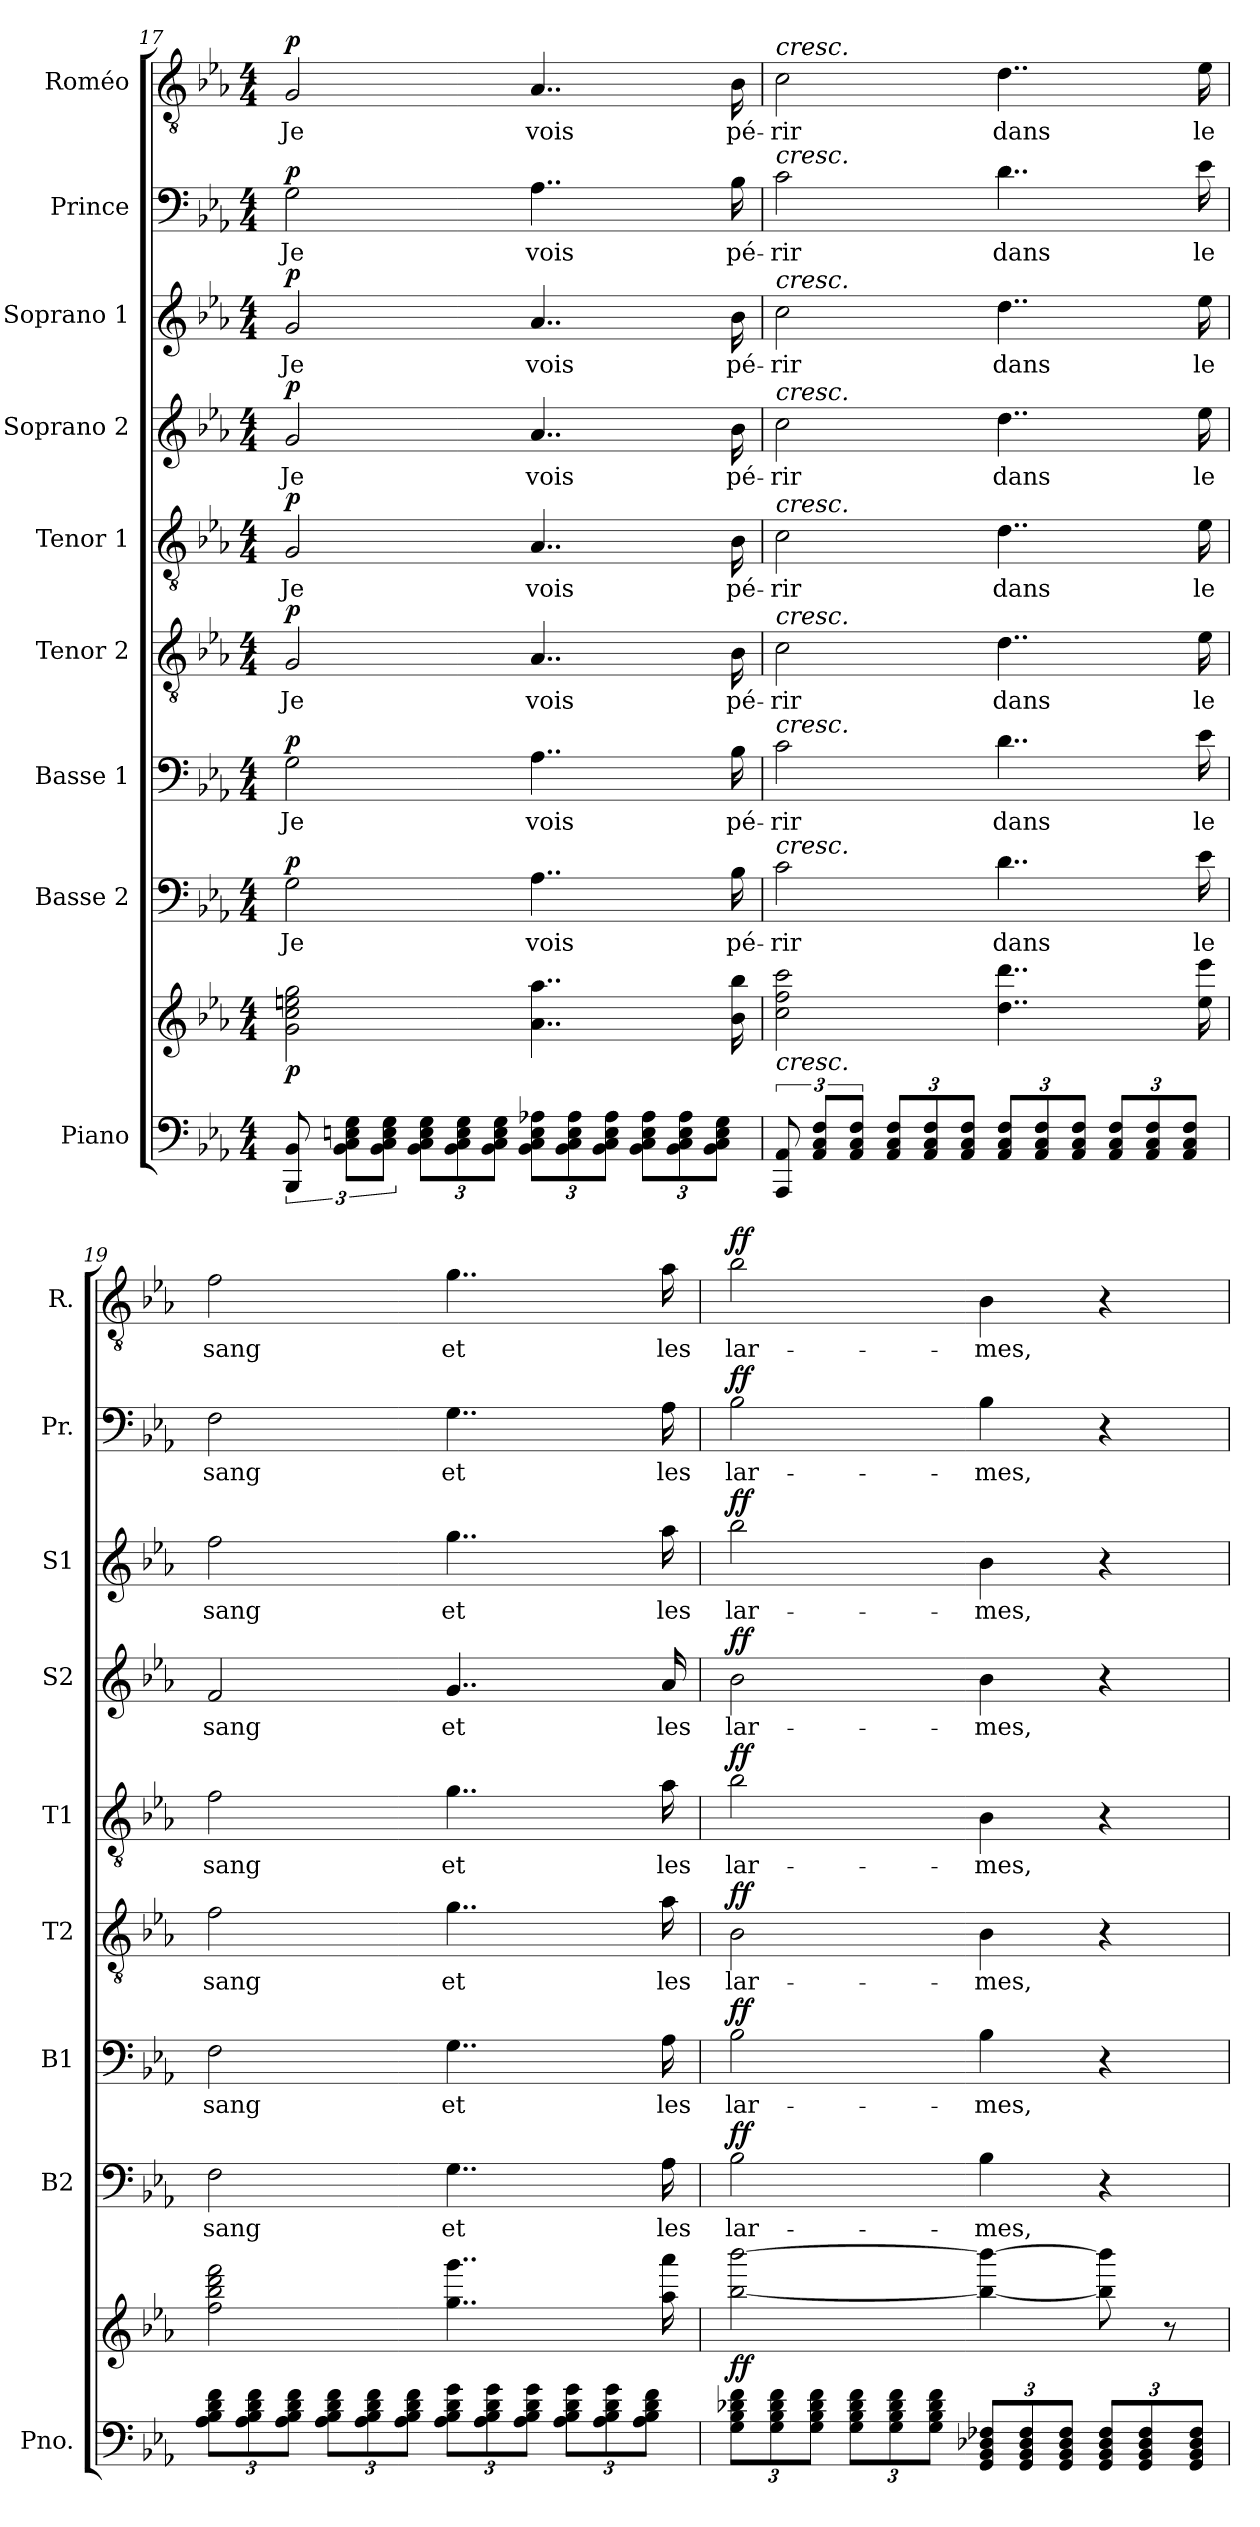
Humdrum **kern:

**kern	**kern	**dynam	**kern	**text	**dynam	**kern	**text	**dynam	**kern	**text	**dynam	**kern	**text	**dynam	**kern	**text	**dynam	**kern	**text	**dynam	**kern	**text	**dynam	**kern	**text	**dynam
*part9	*part9	*part9	*part8	*part8	*part8	*part7	*part7	*part7	*part6	*part6	*part6	*part5	*part5	*part5	*part4	*part4	*part4	*part3	*part3	*part3	*part2	*part2	*part2	*part1	*part1	*part1
*staff10	*staff9	*staff9/10	*staff8	*staff8	*staff8	*staff7	*staff7	*staff7	*staff6	*staff6	*staff6	*staff5	*staff5	*staff5	*staff4	*staff4	*staff4	*staff3	*staff3	*staff3	*staff2	*staff2	*staff2	*staff1	*staff1	*staff1
*I"Piano	*	*	*I"Basse 2	*	*	*I"Basse 1	*	*	*I"Tenor 2	*	*	*I"Tenor 1	*	*	*I"Soprano 2	*	*	*I"Soprano 1	*	*	*I"Prince	*	*	*I"Roméo	*	*
*I'Pno.	*	*	*I'B2	*	*	*I'B1	*	*	*I'T2	*	*	*I'T1	*	*	*I'S2	*	*	*I'S1	*	*	*I'Pr.	*	*	*I'R.	*	*
*clefF4	*clefG2	*	*clefF4	*	*	*clefF4	*	*	*clefGv2	*	*	*clefGv2	*	*	*clefG2	*	*	*clefG2	*	*	*clefF4	*	*	*clefGv2	*	*
*k[b-e-a-]	*k[b-e-a-]	*	*k[b-e-a-]	*	*	*k[b-e-a-]	*	*	*k[b-e-a-]	*	*	*k[b-e-a-]	*	*	*k[b-e-a-]	*	*	*k[b-e-a-]	*	*	*k[b-e-a-]	*	*	*k[b-e-a-]	*	*
*M4/4	*M4/4	*	*M4/4	*	*	*M4/4	*	*	*M4/4	*	*	*M4/4	*	*	*M4/4	*	*	*M4/4	*	*	*M4/4	*	*	*M4/4	*	*
=17	=17	=17	=17	=17	=17	=17	=17	=17	=17	=17	=17	=17	=17	=17	=17	=17	=17	=17	=17	=17	=17	=17	=17	=17	=17	=17
!	!	!LO:DY:b	!	!LO:LY:b	!LO:DY:a	!	!LO:LY:b	!LO:DY:a	!	!LO:LY:b	!LO:DY:a	!	!LO:LY:b	!LO:DY:a	!	!LO:LY:b	!LO:DY:a	!	!LO:LY:b	!LO:DY:a	!	!LO:LY:b	!LO:DY:a	!	!LO:LY:b	!LO:DY:a
12BBB-/ 12BB-/	2g\ 2cc\ 2een\ 2gg\	p	2G\	Je	p	2G\	Je	p	2G/	Je	p	2G/	Je	p	2g/	Je	p	2g/	Je	p	2G\	Je	p	2G/	Je	p
12BB-\ 12C\ 12En\ 12G\L	.	.	.	.	.	.	.	.	.	.	.	.	.	.	.	.	.	.	.	.	.	.	.	.	.	.
12BB-\ 12C\ 12E\ 12G\J	.	.	.	.	.	.	.	.	.	.	.	.	.	.	.	.	.	.	.	.	.	.	.	.	.	.
*Xbrackettup	*	*	*	*	*	*	*	*	*	*	*	*	*	*	*	*	*	*	*	*	*	*	*	*	*	*
12BB-\ 12C\ 12E\ 12G\L	.	.	.	.	.	.	.	.	.	.	.	.	.	.	.	.	.	.	.	.	.	.	.	.	.	.
12BB-\ 12C\ 12E\ 12G\	.	.	.	.	.	.	.	.	.	.	.	.	.	.	.	.	.	.	.	.	.	.	.	.	.	.
12BB-\ 12C\ 12E\ 12G\J	.	.	.	.	.	.	.	.	.	.	.	.	.	.	.	.	.	.	.	.	.	.	.	.	.	.
!	!	!	!	!LO:LY:b	!	!	!LO:LY:b	!	!	!LO:LY:b	!	!	!LO:LY:b	!	!	!LO:LY:b	!	!	!LO:LY:b	!	!	!LO:LY:b	!	!	!LO:LY:b	!
12BB-\ 12C\ 12E\ 12A-X\L	4..a-\ 4..aa-\	.	4..A-\	vois	.	4..A-\	vois	.	4..A-/	vois	.	4..A-/	vois	.	4..a-/	vois	.	4..a-/	vois	.	4..A-\	vois	.	4..A-/	vois	.
12BB-\ 12C\ 12E\ 12A-\	.	.	.	.	.	.	.	.	.	.	.	.	.	.	.	.	.	.	.	.	.	.	.	.	.	.
12BB-\ 12C\ 12E\ 12A-\J	.	.	.	.	.	.	.	.	.	.	.	.	.	.	.	.	.	.	.	.	.	.	.	.	.	.
12BB-\ 12C\ 12E\ 12A-\L	.	.	.	.	.	.	.	.	.	.	.	.	.	.	.	.	.	.	.	.	.	.	.	.	.	.
12BB-\ 12C\ 12E\ 12A-\	.	.	.	.	.	.	.	.	.	.	.	.	.	.	.	.	.	.	.	.	.	.	.	.	.	.
12BB-\ 12C\ 12E\ 12G\J	.	.	.	.	.	.	.	.	.	.	.	.	.	.	.	.	.	.	.	.	.	.	.	.	.	.
!	!	!	!	!LO:LY:b	!	!	!LO:LY:b	!	!	!LO:LY:b	!	!	!LO:LY:b	!	!	!LO:LY:b	!	!	!LO:LY:b	!	!	!LO:LY:b	!	!	!LO:LY:b	!
.	16b-\ 16bb-\	.	16B-\	pé-	.	16B-\	pé-	.	16B-\	pé-	.	16B-\	pé-	.	16b-\	pé-	.	16b-\	pé-	.	16B-\	pé-	.	16B-\	pé-	.
!!LO:PB:g=z
=18	=18	=18	=18	=18	=18	=18	=18	=18	=18	=18	=18	=18	=18	=18	=18	=18	=18	=18	=18	=18	=18	=18	=18	=18	=18	=18
*brackettup	*	*	*	*	*	*	*	*	*	*	*	*	*	*	*	*	*	*	*	*	*	*	*	*	*	*
!	!	!	!	!	!	!	!	!	!	!	!	!	!	!	!	!	!	!	!	!	!	!	!	!LO:TX:a:i:t=cresc.	!	!
!	!	!	!	!	!	!	!	!	!	!	!	!	!	!	!	!	!	!	!	!	!LO:TX:a:i:t=cresc.	!	!	!	!	!
!	!	!	!	!	!	!	!	!	!	!	!	!	!	!	!	!	!	!LO:TX:a:i:t=cresc.	!	!	!	!	!	!	!	!
!	!	!	!	!	!	!	!	!	!	!	!	!	!	!	!LO:TX:a:i:t=cresc.	!	!	!	!	!	!	!	!	!	!	!
!	!	!	!	!	!	!	!	!	!	!	!	!LO:TX:a:i:t=cresc.	!	!	!	!	!	!	!	!	!	!	!	!	!	!
!	!	!	!	!	!	!	!	!	!LO:TX:a:i:t=cresc.	!	!	!	!	!	!	!	!	!	!	!	!	!	!	!	!	!
!	!	!	!	!	!	!LO:TX:a:i:t=cresc.	!	!	!	!	!	!	!	!	!	!	!	!	!	!	!	!	!	!	!	!
!	!	!	!LO:TX:a:i:t=cresc.	!	!	!	!	!	!	!	!	!	!	!	!	!	!	!	!	!	!	!	!	!	!	!
!	!LO:TX:b:i:t=cresc.	!	!	!	!	!	!	!	!	!	!	!	!	!	!	!	!	!	!	!	!	!	!	!	!	!
!	!	!	!	!LO:LY:b	!	!	!LO:LY:b	!	!	!LO:LY:b	!	!	!LO:LY:b	!	!	!LO:LY:b	!	!	!LO:LY:b	!	!	!LO:LY:b	!	!	!LO:LY:b	!
12AAA-/ 12AA-/	2cc\ 2ff\ 2ccc\	.	2c\	-rir	.	2c\	-rir	.	2c\	-rir	.	2c\	-rir	.	2cc\	-rir	.	2cc\	-rir	.	2c\	-rir	.	2c\	-rir	.
12AA-/ 12C/ 12F/L	.	.	.	.	.	.	.	.	.	.	.	.	.	.	.	.	.	.	.	.	.	.	.	.	.	.
12AA-/ 12C/ 12F/J	.	.	.	.	.	.	.	.	.	.	.	.	.	.	.	.	.	.	.	.	.	.	.	.	.	.
*Xbrackettup	*	*	*	*	*	*	*	*	*	*	*	*	*	*	*	*	*	*	*	*	*	*	*	*	*	*
12AA-/ 12C/ 12F/L	.	.	.	.	.	.	.	.	.	.	.	.	.	.	.	.	.	.	.	.	.	.	.	.	.	.
12AA-/ 12C/ 12F/	.	.	.	.	.	.	.	.	.	.	.	.	.	.	.	.	.	.	.	.	.	.	.	.	.	.
12AA-/ 12C/ 12F/J	.	.	.	.	.	.	.	.	.	.	.	.	.	.	.	.	.	.	.	.	.	.	.	.	.	.
!	!	!	!	!LO:LY:b	!	!	!LO:LY:b	!	!	!LO:LY:b	!	!	!LO:LY:b	!	!	!LO:LY:b	!	!	!LO:LY:b	!	!	!LO:LY:b	!	!	!LO:LY:b	!
12AA-/ 12C/ 12F/L	4..dd\ 4..ddd\	.	4..d\	dans	.	4..d\	dans	.	4..d\	dans	.	4..d\	dans	.	4..dd\	dans	.	4..dd\	dans	.	4..d\	dans	.	4..d\	dans	.
12AA-/ 12C/ 12F/	.	.	.	.	.	.	.	.	.	.	.	.	.	.	.	.	.	.	.	.	.	.	.	.	.	.
12AA-/ 12C/ 12F/J	.	.	.	.	.	.	.	.	.	.	.	.	.	.	.	.	.	.	.	.	.	.	.	.	.	.
12AA-/ 12C/ 12F/L	.	.	.	.	.	.	.	.	.	.	.	.	.	.	.	.	.	.	.	.	.	.	.	.	.	.
12AA-/ 12C/ 12F/	.	.	.	.	.	.	.	.	.	.	.	.	.	.	.	.	.	.	.	.	.	.	.	.	.	.
12AA-/ 12C/ 12F/J	.	.	.	.	.	.	.	.	.	.	.	.	.	.	.	.	.	.	.	.	.	.	.	.	.	.
!	!	!	!	!LO:LY:b	!	!	!LO:LY:b	!	!	!LO:LY:b	!	!	!LO:LY:b	!	!	!LO:LY:b	!	!	!LO:LY:b	!	!	!LO:LY:b	!	!	!LO:LY:b	!
.	16ee-\ 16eee-\	.	16e-\	le	.	16e-\	le	.	16e-\	le	.	16e-\	le	.	16ee-\	le	.	16ee-\	le	.	16e-\	le	.	16e-\	le	.
=19	=19	=19	=19	=19	=19	=19	=19	=19	=19	=19	=19	=19	=19	=19	=19	=19	=19	=19	=19	=19	=19	=19	=19	=19	=19	=19
!	!	!	!	!LO:LY:b	!	!	!LO:LY:b	!	!	!LO:LY:b	!	!	!LO:LY:b	!	!	!LO:LY:b	!	!	!LO:LY:b	!	!	!LO:LY:b	!	!	!LO:LY:b	!
12A-\ 12B-\ 12d\ 12f\L	2ff\ 2bb-\ 2ddd\ 2fff\	.	2F\	sang	.	2F\	sang	.	2f\	sang	.	2f\	sang	.	2f/	sang	.	2ff\	sang	.	2F\	sang	.	2f\	sang	.
12A-\ 12B-\ 12d\ 12f\	.	.	.	.	.	.	.	.	.	.	.	.	.	.	.	.	.	.	.	.	.	.	.	.	.	.
12A-\ 12B-\ 12d\ 12f\J	.	.	.	.	.	.	.	.	.	.	.	.	.	.	.	.	.	.	.	.	.	.	.	.	.	.
12A-\ 12B-\ 12d\ 12f\L	.	.	.	.	.	.	.	.	.	.	.	.	.	.	.	.	.	.	.	.	.	.	.	.	.	.
12A-\ 12B-\ 12d\ 12f\	.	.	.	.	.	.	.	.	.	.	.	.	.	.	.	.	.	.	.	.	.	.	.	.	.	.
12A-\ 12B-\ 12d\ 12f\J	.	.	.	.	.	.	.	.	.	.	.	.	.	.	.	.	.	.	.	.	.	.	.	.	.	.
!	!	!	!	!LO:LY:b	!	!	!LO:LY:b	!	!	!LO:LY:b	!	!	!LO:LY:b	!	!	!LO:LY:b	!	!	!LO:LY:b	!	!	!LO:LY:b	!	!	!LO:LY:b	!
12A-\ 12B-\ 12d\ 12g\L	4..gg\ 4..ggg\	.	4..G\	et	.	4..G\	et	.	4..g\	et	.	4..g\	et	.	4..g/	et	.	4..gg\	et	.	4..G\	et	.	4..g\	et	.
12A-\ 12B-\ 12d\ 12g\	.	.	.	.	.	.	.	.	.	.	.	.	.	.	.	.	.	.	.	.	.	.	.	.	.	.
12A-\ 12B-\ 12d\ 12g\J	.	.	.	.	.	.	.	.	.	.	.	.	.	.	.	.	.	.	.	.	.	.	.	.	.	.
12A-\ 12B-\ 12d\ 12g\L	.	.	.	.	.	.	.	.	.	.	.	.	.	.	.	.	.	.	.	.	.	.	.	.	.	.
12A-\ 12B-\ 12d\ 12g\	.	.	.	.	.	.	.	.	.	.	.	.	.	.	.	.	.	.	.	.	.	.	.	.	.	.
12A-\ 12B-\ 12d\ 12f\J	.	.	.	.	.	.	.	.	.	.	.	.	.	.	.	.	.	.	.	.	.	.	.	.	.	.
!	!	!	!	!LO:LY:b	!	!	!LO:LY:b	!	!	!LO:LY:b	!	!	!LO:LY:b	!	!	!LO:LY:b	!	!	!LO:LY:b	!	!	!LO:LY:b	!	!	!LO:LY:b	!
.	16aa-\ 16aaa-\	.	16A-\	les	.	16A-\	les	.	16a-\	les	.	16a-\	les	.	16a-/	les	.	16aa-\	les	.	16A-\	les	.	16a-\	les	.
!!LO:PB:g=z
=20	=20	=20	=20	=20	=20	=20	=20	=20	=20	=20	=20	=20	=20	=20	=20	=20	=20	=20	=20	=20	=20	=20	=20	=20	=20	=20
!	!	!LO:DY:b	!	!LO:LY:b	!LO:DY:a	!	!LO:LY:b	!LO:DY:a	!	!LO:LY:b	!LO:DY:a	!	!LO:LY:b	!LO:DY:a	!	!LO:LY:b	!LO:DY:a	!	!LO:LY:b	!LO:DY:a	!	!LO:LY:b	!LO:DY:a	!	!LO:LY:b	!LO:DY:a
12G\ 12B-\ 12d-X\ 12f\L	[2bb-\ [2bbb-\	ff	2B-\	lar-	ff	2B-\	lar-	ff	2B-\	lar-	ff	2b-\	lar-	ff	2b-\	lar-	ff	2bb-\	lar-	ff	2B-\	lar-	ff	2b-\	lar-	ff
12G\ 12B-\ 12d-\ 12f\	.	.	.	.	.	.	.	.	.	.	.	.	.	.	.	.	.	.	.	.	.	.	.	.	.	.
12G\ 12B-\ 12d-\ 12f\J	.	.	.	.	.	.	.	.	.	.	.	.	.	.	.	.	.	.	.	.	.	.	.	.	.	.
12G\ 12B-\ 12d-\ 12f\L	.	.	.	.	.	.	.	.	.	.	.	.	.	.	.	.	.	.	.	.	.	.	.	.	.	.
12G\ 12B-\ 12d-\ 12f\	.	.	.	.	.	.	.	.	.	.	.	.	.	.	.	.	.	.	.	.	.	.	.	.	.	.
12G\ 12B-\ 12d-\ 12f\J	.	.	.	.	.	.	.	.	.	.	.	.	.	.	.	.	.	.	.	.	.	.	.	.	.	.
!	!	!	!	!LO:LY:b	!	!	!LO:LY:b	!	!	!LO:LY:b	!	!	!LO:LY:b	!	!	!LO:LY:b	!	!	!LO:LY:b	!	!	!LO:LY:b	!	!	!LO:LY:b	!
12GG/ 12BB-/ 12D-X/ 12F-X/L	4bb-\_ 4bbb-\_	.	4B-\	-mes,	.	4B-\	-mes,	.	4B-\	-mes,	.	4B-\	-mes,	.	4b-\	-mes,	.	4b-\	-mes,	.	4B-\	-mes,	.	4B-\	-mes,	.
12GG/ 12BB-/ 12D-/ 12F-/	.	.	.	.	.	.	.	.	.	.	.	.	.	.	.	.	.	.	.	.	.	.	.	.	.	.
12GG/ 12BB-/ 12D-/ 12F-/J	.	.	.	.	.	.	.	.	.	.	.	.	.	.	.	.	.	.	.	.	.	.	.	.	.	.
12GG/ 12BB-/ 12D-/ 12F-/L	8bb-\] 8bbb-\]	.	4r	.	.	4r	.	.	4r	.	.	4r	.	.	4r	.	.	4r	.	.	4r	.	.	4r	.	.
12GG/ 12BB-/ 12D-/ 12F-/	.	.	.	.	.	.	.	.	.	.	.	.	.	.	.	.	.	.	.	.	.	.	.	.	.	.
.	8r	.	.	.	.	.	.	.	.	.	.	.	.	.	.	.	.	.	.	.	.	.	.	.	.	.
12GG/ 12BB-/ 12D-/ 12F-/J	.	.	.	.	.	.	.	.	.	.	.	.	.	.	.	.	.	.	.	.	.	.	.	.	.	.
=	=	=	=	=	=	=	=	=	=	=	=	=	=	=	=	=	=	=	=	=	=	=	=	=	=	=
*-	*-	*-	*-	*-	*-	*-	*-	*-	*-	*-	*-	*-	*-	*-	*-	*-	*-	*-	*-	*-	*-	*-	*-	*-	*-	*-
